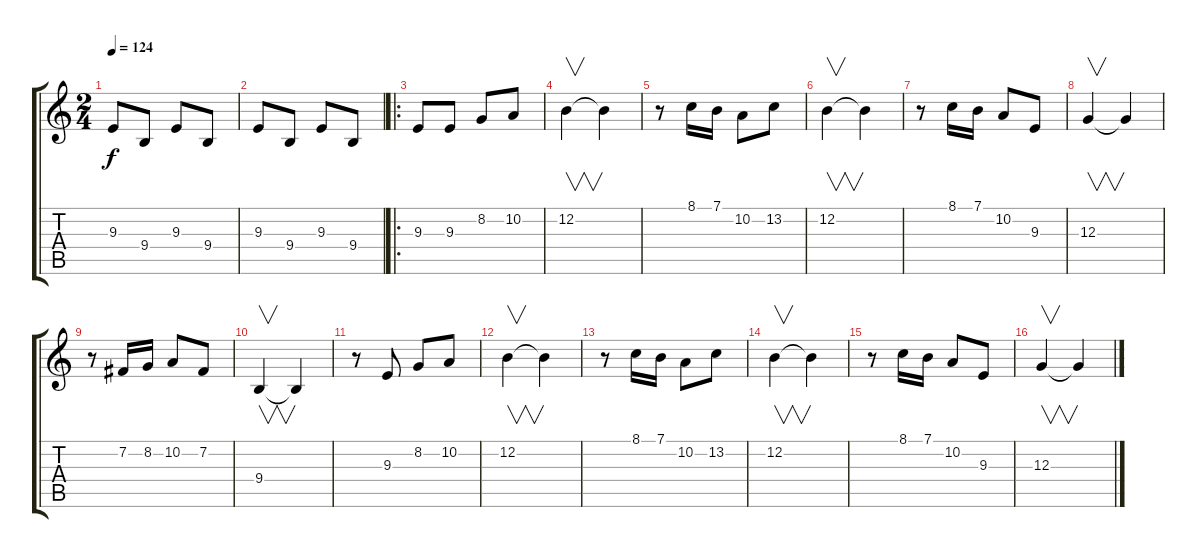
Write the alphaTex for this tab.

\track "" {instrument flute}
\staff {score tabs}
\tuning (E4 B3 G3 D3 A2 E2) {hide}
\ts (2 4)
\tempo 124
\clef g2
\ks c
9.3.8{dy f instrument flute} 9.4.8 9.3.8 9.4.8 |
9.3.8 9.4.8 9.3.8 9.4.8 |
\ro
9.3.8 9.3.8 8.2.8 10.2.8 |
12.2.4{v} 12.2{t}.4 |
r.8 8.1.16 7.1.16 10.2.8 13.2.8 |
12.2.4{v} 12.2{t}.4 |
r.8 8.1.16 7.1.16 10.2.8 9.3.8 |
12.3.4{v} 12.3{t}.4 |
r.8 7.2.16 8.2.16 10.2.8 7.2.8 |
9.4.4{v} 9.4{t}.4 |
r.8 9.3.8 8.2.8 10.2.8 |
12.2.4{v} 12.2{t}.4 |
r.8 8.1.16 7.1.16 10.2.8 13.2.8 |
12.2.4{v} 12.2{t}.4 |
r.8 8.1.16 7.1.16 10.2.8 9.3.8 |
12.3.4{v} 12.3{t}.4
